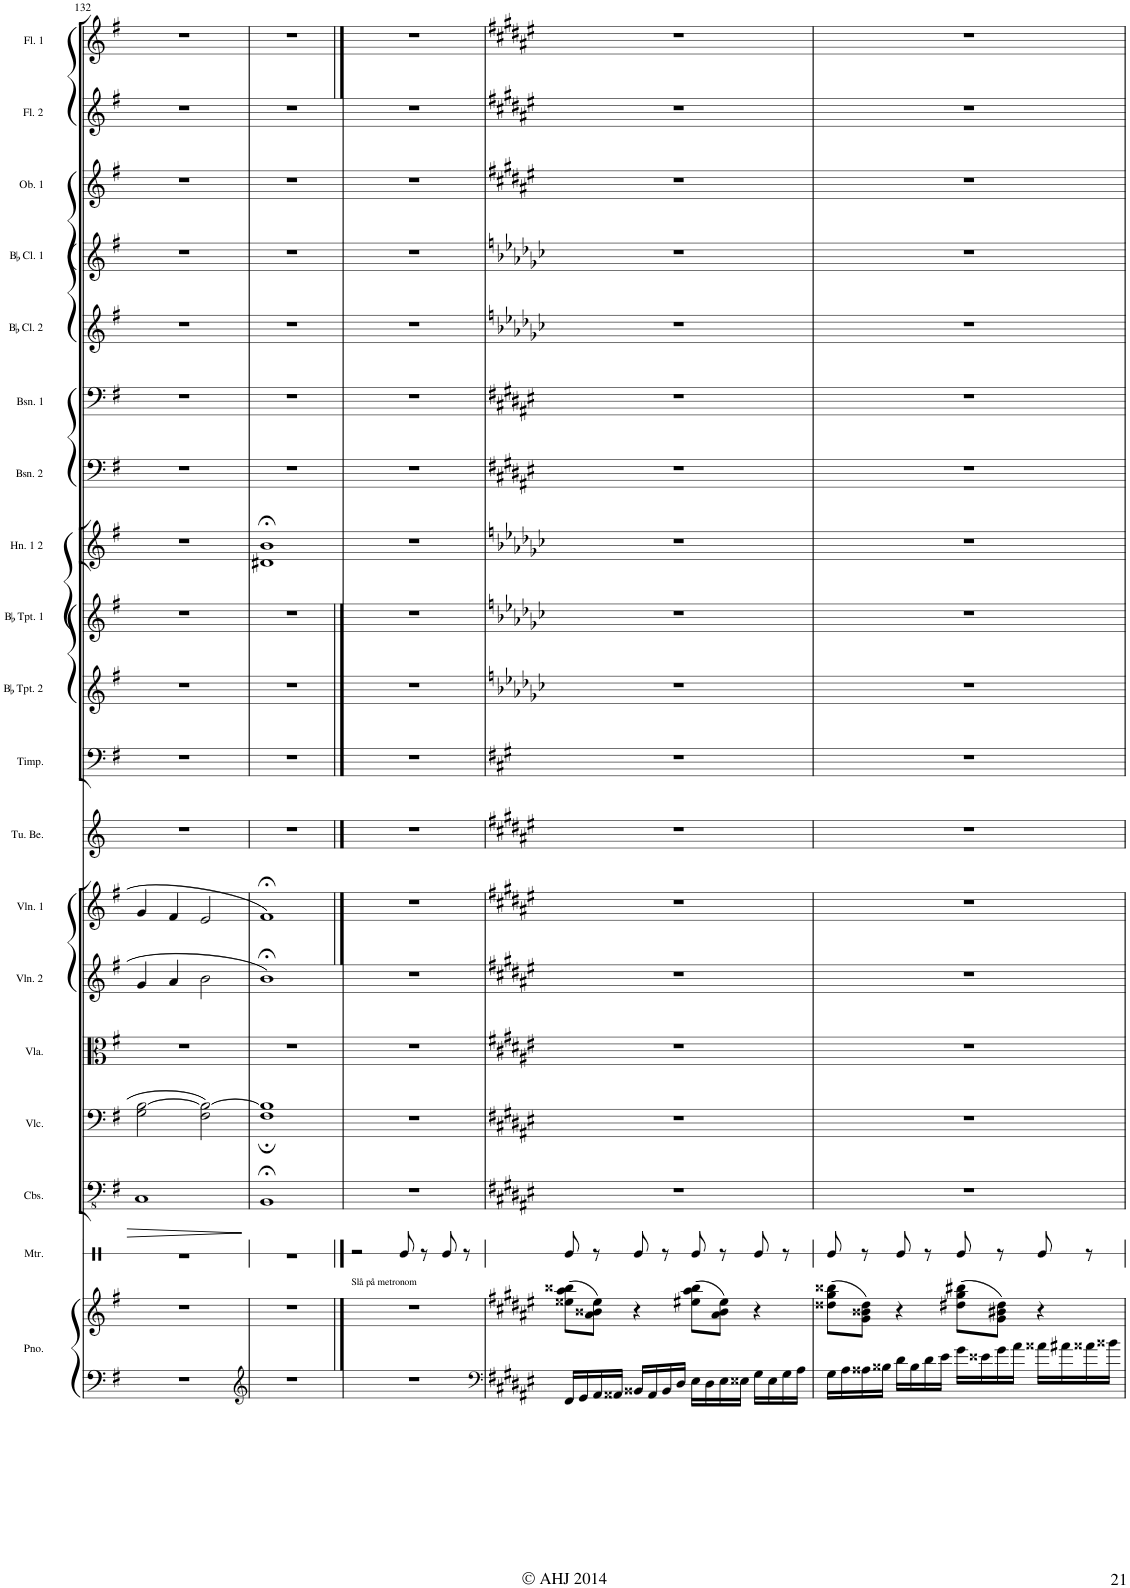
**kern	**kern	**kern	**kern	**kern	**kern	**kern	**kern	**kern	**kern	**kern	**kern	**kern	**kern	**kern	**kern	**kern	**kern	**kern	**kern
*part19	*part19	*part18	*part17	*part16	*part15	*part14	*part13	*part12	*part11	*part10	*part9	*part8	*part7	*part6	*part5	*part4	*part3	*part2	*part1
*staff20	*staff19	*staff18	*staff17	*staff16	*staff15	*staff14	*staff13	*staff12	*staff11	*staff10	*staff9	*staff8	*staff7	*staff6	*staff5	*staff4	*staff3	*staff2	*staff1
*I"Piano	*	*I"Metronome	*I"Contrabass	*I"Violoncello	*I"Viola	*I"Violin 2	*I"Violin 1	*I"Tubular Bells	*I"Timpani	*I"BaccidentalFlat Trumpet 2	*I"BaccidentalFlat Trumpet 1	*I"Horn 1 2	*I"Bassoon 2	*I"Bassoon 1	*I"BaccidentalFlat Clarinet 2	*I"BaccidentalFlat Clarinet 1	*I"Oboe 1	*I"Flute 2	*I"Flute 1
*I'Pno.	*	*I'Mtr.	*I'Cbs.	*I'Vlc.	*I'Vla.	*I'Vln. 2	*I'Vln. 1	*I'Tu. Be.	*I'Timp.	*I'BaccidentalFlat Tpt. 2	*I'BaccidentalFlat Tpt. 1	*I'Hn. 1 2	*I'Bsn. 2	*I'Bsn. 1	*I'BaccidentalFlat Cl. 2	*I'BaccidentalFlat Cl. 1	*I'Ob. 1	*I'Fl. 2	*I'Fl. 1
!!LO:PB:g=z
*clefF4	*clefG2	*clefX	*clefFv4	*clefF4	*clefC3	*clefG2	*clefG2	*clefG2	*clefF4	*clefG2	*clefG2	*clefG2	*clefF4	*clefF4	*clefG2	*clefG2	*clefG2	*clefG2	*clefG2
*	*	*	*	*	*	*	*	*	*	*ITrd1c2	*ITrd1c2	*ITrd4c7	*	*	*ITrd1c2	*ITrd1c2	*	*	*
*k[f#]	*k[f#]	*k[]	*k[f#]	*k[f#]	*k[f#]	*k[f#]	*k[f#]	*k[]	*k[f#]	*k[f#]	*k[f#]	*k[f#]	*k[f#]	*k[f#]	*k[f#]	*k[f#]	*k[f#]	*k[f#]	*k[f#]
*M4/4	*M4/4	*M4/4	*M4/4	*M4/4	*M4/4	*M4/4	*M4/4	*M4/4	*M4/4	*M4/4	*M4/4	*M4/4	*M4/4	*M4/4	*M4/4	*M4/4	*M4/4	*M4/4	*M4/4
=132	=132	=132	=132	=132	=132	=132	=132	=132	=132	=132	=132	=132	=132	=132	=132	=132	=132	=132	=132
1r	1r	1r	1CC	2G\ [2B\	1r	4g/	4g/	1r	1r	1r	1r	1r	1r	1r	1r	1r	1r	1r	1r
.	.	.	.	.	.	4a/	4f#/	.	.	.	.	.	.	.	.	.	.	.	.
.	.	.	.	2F#\ 2B\_	.	2b\	2e/	.	.	.	.	.	.	.	.	.	.	.	.
=133	=133	=133	=133	=133	=133	=133	=133	=133	=133	=133	=133	=133	=133	=133	=133	=133	=133	=133	=133
*clefG2	*	*	*	*	*	*	*	*	*	*	*	*	*	*	*	*	*	*	*
*	*	*	*	*	*	*	*	*	*	*	*	*^	*	*	*	*	*	*	*
1r	1r	1r	1BBB;<	1F#; 1B];	1r	1b;<	1f#;<	1r	1r	1r	1r	1b;<	1d#X	1r	1r	1r	1r	1r	1r	1r
==134	==134	==134	==134	==134	==134	==134	==134	==134	==134	==134	==134	==134	==134	==134	==134	==134	==134	==134	==134	==134
!	!LO:TX:a:t=Slå på metronom	!	!	!	!	!	!	!	!	!	!	!	!	!	!	!	!	!	!	!
*	*	*	*	*	*	*	*	*	*	*	*	*v	*v	*	*	*	*	*	*	*
1r	1r	2r	1r	1r	1r	1r	1r	1r	1r	1r	1r	1r	1r	1r	1r	1r	1r	1r	1r
.	.	8Re/	.	.	.	.	.	.	.	.	.	.	.	.	.	.	.	.	.
.	.	8r	.	.	.	.	.	.	.	.	.	.	.	.	.	.	.	.	.
.	.	8Re/	.	.	.	.	.	.	.	.	.	.	.	.	.	.	.	.	.
.	.	8r	.	.	.	.	.	.	.	.	.	.	.	.	.	.	.	.	.
=135	=135	=135	=135	=135	=135	=135	=135	=135	=135	=135	=135	=135	=135	=135	=135	=135	=135	=135	=135
*clefF4	*	*	*	*	*	*	*	*	*	*	*	*	*	*	*	*	*	*	*
*k[f#c#g#d#a#e#]	*k[f#c#g#d#a#e#]	*	*k[f#c#g#d#a#e#]	*k[f#c#g#d#a#e#]	*k[f#c#g#d#a#e#]	*k[f#c#g#d#a#e#]	*k[f#c#g#d#a#e#]	*k[f#c#g#d#a#e#]	*k[f#c#g#]	*k[b-e-a-d-g-c-]	*k[b-e-a-d-g-c-]	*k[b-e-a-d-g-c-]	*k[f#c#g#d#a#e#]	*k[f#c#g#d#a#e#]	*k[b-e-a-d-g-c-]	*k[b-e-a-d-g-c-]	*k[f#c#g#d#a#e#]	*k[f#c#g#d#a#e#]	*k[f#c#g#d#a#e#]
16FF#/LL	(8ee##X\ 8aa#\ 8bb##X\L	8Re/	1r	1r	1r	1r	1r	1r	1r	1r	1r	1r	1r	1r	1r	1r	1r	1r	1r
16GG#/	.	.	.	.	.	.	.	.	.	.	.	.	.	.	.	.	.	.	.
16AA#/	8a#\ 8b##X\ 8ee##\J)	8r	.	.	.	.	.	.	.	.	.	.	.	.	.	.	.	.	.
16AA##X/JJ	.	.	.	.	.	.	.	.	.	.	.	.	.	.	.	.	.	.	.
16BB##X/LL	4r	8Re/	.	.	.	.	.	.	.	.	.	.	.	.	.	.	.	.	.
16AA##/	.	.	.	.	.	.	.	.	.	.	.	.	.	.	.	.	.	.	.
16BB##/	.	8r	.	.	.	.	.	.	.	.	.	.	.	.	.	.	.	.	.
16D#/JJ	.	.	.	.	.	.	.	.	.	.	.	.	.	.	.	.	.	.	.
16E#\LL	(8ee#X\ 8aa#\ 8bb##\L	8Re/	.	.	.	.	.	.	.	.	.	.	.	.	.	.	.	.	.
16D#\	.	.	.	.	.	.	.	.	.	.	.	.	.	.	.	.	.	.	.
16E#\	8a#\ 8b##\ 8ee#\J)	8r	.	.	.	.	.	.	.	.	.	.	.	.	.	.	.	.	.
16E##X\JJ	.	.	.	.	.	.	.	.	.	.	.	.	.	.	.	.	.	.	.
16G#\LL	4r	8Re/	.	.	.	.	.	.	.	.	.	.	.	.	.	.	.	.	.
16E##\	.	.	.	.	.	.	.	.	.	.	.	.	.	.	.	.	.	.	.
16G#\	.	8r	.	.	.	.	.	.	.	.	.	.	.	.	.	.	.	.	.
16A#\JJ	.	.	.	.	.	.	.	.	.	.	.	.	.	.	.	.	.	.	.
=136	=136	=136	=136	=136	=136	=136	=136	=136	=136	=136	=136	=136	=136	=136	=136	=136	=136	=136	=136
16G#\LL	(8dd##X\ 8gg#\ 8bb##X\L	8Re/	1r	1r	1r	1r	1r	1r	1r	1r	1r	1r	1r	1r	1r	1r	1r	1r	1r
16A#\	.	.	.	.	.	.	.	.	.	.	.	.	.	.	.	.	.	.	.
16A##X\	8g#\ 8b##X\ 8dd##\J)	8r	.	.	.	.	.	.	.	.	.	.	.	.	.	.	.	.	.
16B##X\JJ	.	.	.	.	.	.	.	.	.	.	.	.	.	.	.	.	.	.	.
16d#\LL	4r	8Re/	.	.	.	.	.	.	.	.	.	.	.	.	.	.	.	.	.
16B##\	.	.	.	.	.	.	.	.	.	.	.	.	.	.	.	.	.	.	.
16d#\	.	8r	.	.	.	.	.	.	.	.	.	.	.	.	.	.	.	.	.
16e#\JJ	.	.	.	.	.	.	.	.	.	.	.	.	.	.	.	.	.	.	.
16g#\LL	(8dd#X\ 8gg#\ 8bb#X\L	8Re/	.	.	.	.	.	.	.	.	.	.	.	.	.	.	.	.	.
16e##X\	.	.	.	.	.	.	.	.	.	.	.	.	.	.	.	.	.	.	.
16g#\	8g#\ 8b#X\ 8dd#\J)	8r	.	.	.	.	.	.	.	.	.	.	.	.	.	.	.	.	.
16a#\JJ	.	.	.	.	.	.	.	.	.	.	.	.	.	.	.	.	.	.	.
16a##X\LL	4r	8Re/	.	.	.	.	.	.	.	.	.	.	.	.	.	.	.	.	.
16a#X\	.	.	.	.	.	.	.	.	.	.	.	.	.	.	.	.	.	.	.
16a##X\	.	8r	.	.	.	.	.	.	.	.	.	.	.	.	.	.	.	.	.
16b##X\JJ	.	.	.	.	.	.	.	.	.	.	.	.	.	.	.	.	.	.	.
=	=	=	=	=	=	=	=	=	=	=	=	=	=	=	=	=	=	=	=
*-	*-	*-	*-	*-	*-	*-	*-	*-	*-	*-	*-	*-	*-	*-	*-	*-	*-	*-	*-
